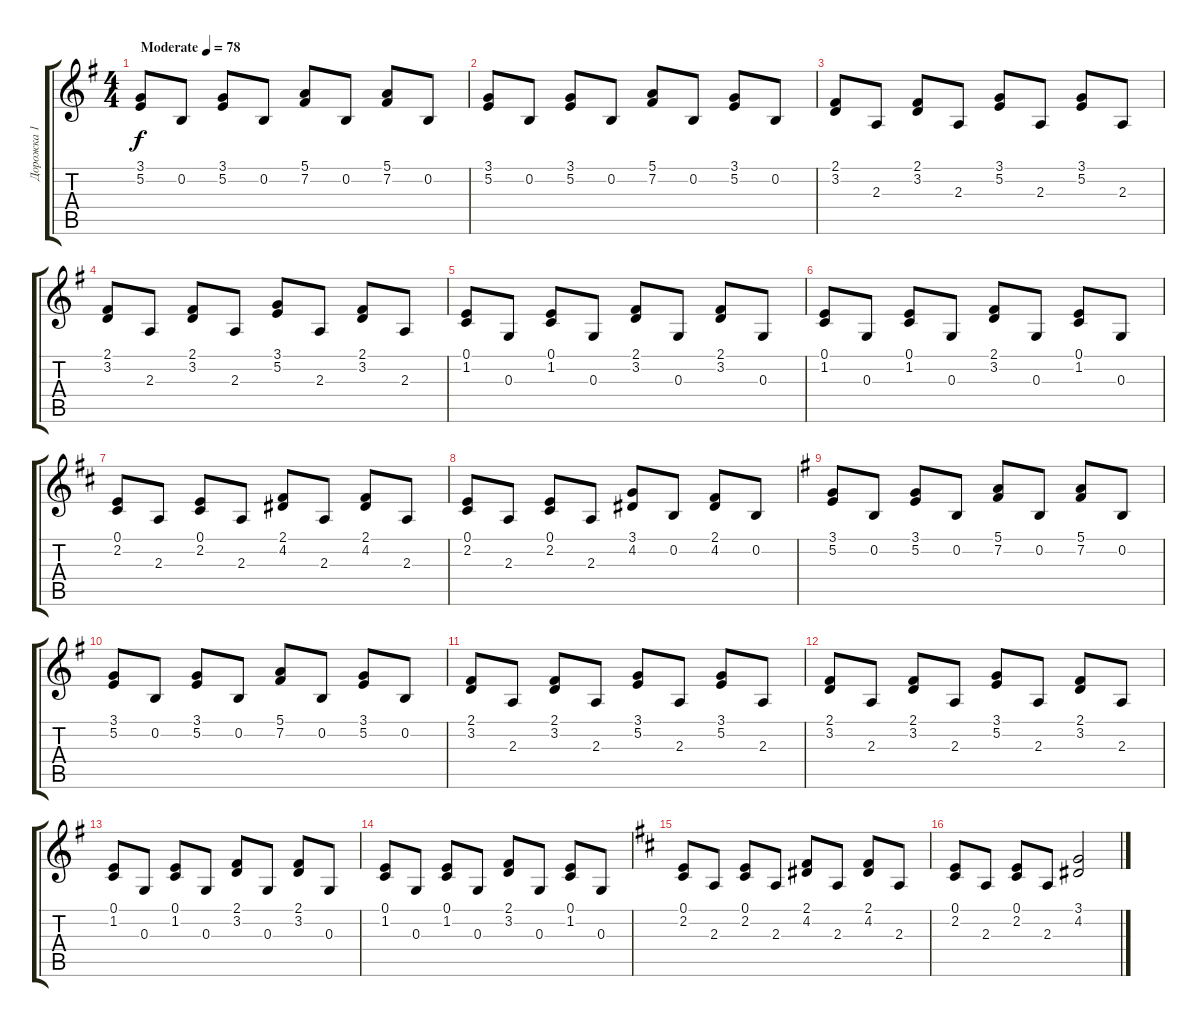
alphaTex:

\track ("Дорожка 1" "Дорожка 1") {instrument acousticgrandpiano}
\staff {score tabs}
\tuning (E4 B3 G3 D3 A2 E2) {hide}
\ts (4 4)
\tempo (78 "Moderate")
\clef g2
\ks g
(3.1 5.2).8{dy f instrument acousticgrandpiano} 0.2.8 (3.1 5.2).8 0.2.8 (5.1 7.2).8 0.2.8 (5.1 7.2).8 0.2.8 |
(3.1 5.2).8 0.2.8 (3.1 5.2).8 0.2.8 (5.1 7.2).8 0.2.8 (3.1 5.2).8 0.2.8 |
(2.1 3.2).8 2.3.8 (2.1 3.2).8 2.3.8 (3.1 5.2).8 2.3.8 (3.1 5.2).8 2.3.8 |
(2.1 3.2).8 2.3.8 (2.1 3.2).8 2.3.8 (3.1 5.2).8 2.3.8 (2.1 3.2).8 2.3.8 |
(0.1 1.2).8 0.3.8 (0.1 1.2).8 0.3.8 (2.1 3.2).8 0.3.8 (2.1 3.2).8 0.3.8 |
(0.1 1.2).8 0.3.8 (0.1 1.2).8 0.3.8 (2.1 3.2).8 0.3.8 (0.1 1.2).8 0.3.8 |
\ks d
(0.1 2.2).8 2.3.8 (0.1 2.2).8 2.3.8 (2.1 4.2).8 2.3.8 (2.1 4.2).8 2.3.8 |
(0.1 2.2).8 2.3.8 (0.1 2.2).8 2.3.8 (3.1 4.2).8 0.2.8 (2.1 4.2).8 0.2.8 |
\ks g
(3.1 5.2).8 0.2.8 (3.1 5.2).8 0.2.8 (5.1 7.2).8 0.2.8 (5.1 7.2).8 0.2.8 |
(3.1 5.2).8 0.2.8 (3.1 5.2).8 0.2.8 (5.1 7.2).8 0.2.8 (3.1 5.2).8 0.2.8 |
(2.1 3.2).8 2.3.8 (2.1 3.2).8 2.3.8 (3.1 5.2).8 2.3.8 (3.1 5.2).8 2.3.8 |
(2.1 3.2).8 2.3.8 (2.1 3.2).8 2.3.8 (3.1 5.2).8 2.3.8 (2.1 3.2).8 2.3.8 |
(0.1 1.2).8 0.3.8 (0.1 1.2).8 0.3.8 (2.1 3.2).8 0.3.8 (2.1 3.2).8 0.3.8 |
(0.1 1.2).8 0.3.8 (0.1 1.2).8 0.3.8 (2.1 3.2).8 0.3.8 (0.1 1.2).8 0.3.8 |
\ks d
(0.1 2.2).8 2.3.8 (0.1 2.2).8 2.3.8 (2.1 4.2).8 2.3.8 (2.1 4.2).8 2.3.8 |
(0.1 2.2).8 2.3.8 (0.1 2.2).8 2.3.8 (3.1 4.2).2
